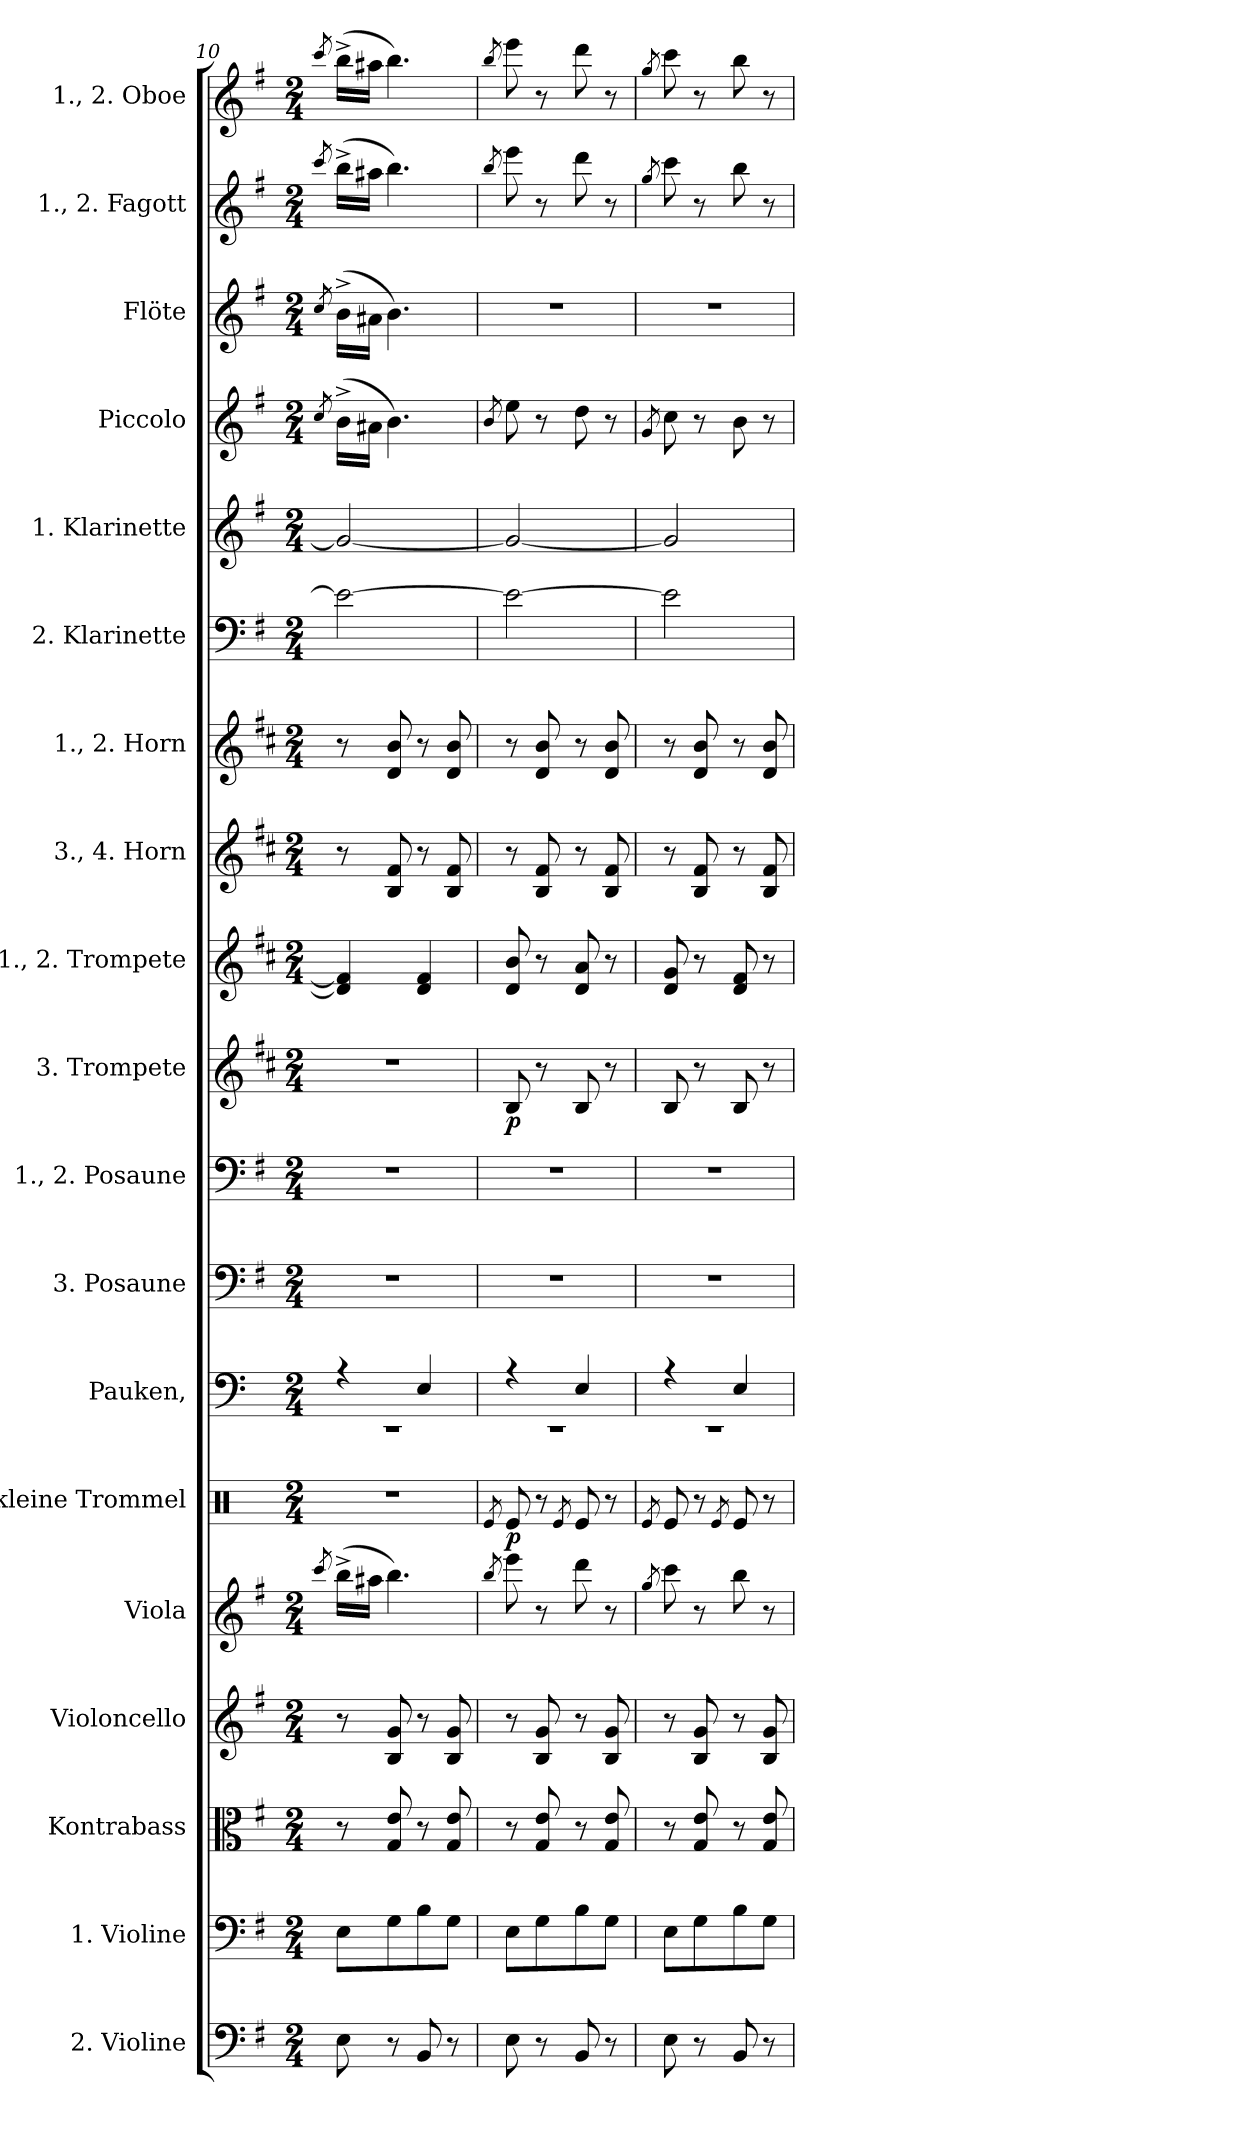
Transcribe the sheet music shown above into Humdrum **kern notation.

**kern	**kern	**kern	**kern	**kern	**kern	**dynam	**kern	**kern	**kern	**kern	**dynam	**kern	**kern	**kern	**kern	**kern	**kern	**kern	**kern	**kern
*part19	*part18	*part17	*part16	*part15	*part14	*part14	*part13	*part12	*part11	*part10	*part10	*part9	*part8	*part7	*part6	*part5	*part4	*part3	*part2	*part1
*staff19	*staff18	*staff17	*staff16	*staff15	*staff14	*staff14	*staff13	*staff12	*staff11	*staff10	*staff10	*staff9	*staff8	*staff7	*staff6	*staff5	*staff4	*staff3	*staff2	*staff1
*I"2. Violine	*I"1. Violine	*I"Kontrabass	*I"Violoncello	*I"Viola	*I"kleine Trommel	*	*I"Pauken,	*I"3. Posaune	*I"1., 2. Posaune	*I"3. Trompete	*	*I"1., 2. Trompete	*I"3., 4. Horn	*I"1., 2. Horn	*I"2. Klarinette	*I"1. Klarinette	*I"Piccolo	*I"Flöte	*I"1., 2. Fagott	*I"1., 2. Oboe
*I'2. Vl.	*I'1. Vl.	*I'Kb.	*I'Vc.	*I'Va.	*I'kl. Tr.	*	*I'Pk.,	*I'3. Pos.	*I'1., 2. Pos.	*I'3. Trp.	*	*I'1., 2. Trp.	*I'3., 4. Hr.	*I'1., 2.  Hr.	*I'2. Klar.	*I'1. Klar.	*I'Picc.	*I'Fl.	*I'1., 2. Fag.	*I'1., 2. Ob.
*clefF4	*clefF4	*clefC3	*clefG2	*clefG2	*clefX	*	*clefF4	*clefF4	*clefF4	*clefG2	*	*clefG2	*clefG2	*clefG2	*clefF4	*clefG2	*clefG2	*clefG2	*clefG2	*clefG2
*ITrd7c12	*	*	*	*	*	*	*	*	*	*ITrd-3c-5	*	*ITrd-3c-5	*ITrd4c7	*ITrd4c7	*	*ITrd1c2	*ITrd1c2	*	*ITrd-7c-12	*
*k[f#]	*k[f#]	*k[f#]	*k[f#]	*k[f#]	*k[]	*	*k[]	*k[f#]	*k[f#]	*k[f#]	*	*k[f#]	*k[f#]	*k[f#]	*k[f#]	*k[b-]	*k[b-]	*k[f#]	*k[f#]	*k[f#]
*M2/4	*M2/4	*M2/4	*M2/4	*M2/4	*M2/4	*	*M2/4	*M2/4	*M2/4	*M2/4	*	*M2/4	*M2/4	*M2/4	*M2/4	*M2/4	*M2/4	*M2/4	*M2/4	*M2/4
=10	=10	=10	=10	=10	=10	=10	=10	=10	=10	=10	=10	=10	=10	=10	=10	=10	=10	=10	=10	=10
.	.	.	.	8qccc/	.	.	.	.	.	.	.	.	.	.	.	.	8qb-/	8qcc/	8qcccc/	8qccc/
*	*	*	*	*	*	*	*^	*	*	*	*	*	*	*	*	*	*	*	*	*
8EE\	8E\L	8r	8r	(>16bb^\LL	2r	.	4r	2rEE	2r	2r	2r	.	4g]/ 4b]/	8r	8r	2e\_	2f/_	(>16a^\LL	(>16b^\LL	(>16bbb^\LL	(>16bb^\LL
.	.	.	.	16aa#X\JJ	.	.	.	.	.	.	.	.	.	.	.	.	.	16g#X\JJ	16a#X\JJ	16aaa#X\JJ	16aa#X\JJ
8r	8G\	8G/ 8e/	8B/ 8g/	4.bb\)	.	.	.	.	.	.	.	.	.	8E/ 8B/	8G/ 8e/	.	.	4.a\)	4.b\)	4.bbb\)	4.bb\)
8BBB/	8B\	8r	8r	.	.	.	4E/	.	.	.	.	.	4g/ 4b/	8r	8r	.	.	.	.	.	.
8r	8G\J	8G/ 8e/	8B/ 8g/	.	.	.	.	.	.	.	.	.	.	8E/ 8B/	8G/ 8e/	.	.	.	.	.	.
=11	=11	=11	=11	=11	=11	=11	=11	=11	=11	=11	=11	=11	=11	=11	=11	=11	=11	=11	=11	=11	=11
.	.	.	.	8qbb/	8qRe/	.	.	.	.	.	.	.	.	.	.	.	.	8qa/	.	8qbbb/	8qbb/
!	!	!	!	!	!	!LO:DY:b	!	!	!	!	!	!LO:DY:b	!	!	!	!	!	!	!	!	!
8EE\	8E\L	8r	8r	8eee\	8Re/	p	4r	2rEE	2r	2r	8e/	p	8g/ 8ee/	8r	8r	2e\_	2f/_	8dd\	2r	8eeee\	8eee\
8r	8G\	8G/ 8e/	8B/ 8g/	8r	8r	.	.	.	.	.	8r	.	8r	8E/ 8B/	8G/ 8e/	.	.	8r	.	8r	8r
.	.	.	.	.	8qRe/	.	.	.	.	.	.	.	.	.	.	.	.	.	.	.	.
8BBB/	8B\	8r	8r	8ddd\	8Re/	.	4E/	.	.	.	8e/	.	8g/ 8dd/	8r	8r	.	.	8cc\	.	8dddd\	8ddd\
8r	8G\J	8G/ 8e/	8B/ 8g/	8r	8r	.	.	.	.	.	8r	.	8r	8E/ 8B/	8G/ 8e/	.	.	8r	.	8r	8r
=12	=12	=12	=12	=12	=12	=12	=12	=12	=12	=12	=12	=12	=12	=12	=12	=12	=12	=12	=12	=12	=12
.	.	.	.	8qgg/	8qRe/	.	.	.	.	.	.	.	.	.	.	.	.	8qf/	.	8qggg/	8qgg/
8EE\	8E\L	8r	8r	8ccc\	8Re/	.	4r	2rEE	2r	2r	8e/	.	8g/ 8cc/	8r	8r	2e\]	2f/]	8b-\	2r	8cccc\	8ccc\
8r	8G\	8G/ 8e/	8B/ 8g/	8r	8r	.	.	.	.	.	8r	.	8r	8E/ 8B/	8G/ 8e/	.	.	8r	.	8r	8r
.	.	.	.	.	8qRe/	.	.	.	.	.	.	.	.	.	.	.	.	.	.	.	.
8BBB/	8B\	8r	8r	8bb\	8Re/	.	4E/	.	.	.	8e/	.	8g/ 8b/	8r	8r	.	.	8a\	.	8bbb\	8bb\
8r	8G\J	8G/ 8e/	8B/ 8g/	8r	8r	.	.	.	.	.	8r	.	8r	8E/ 8B/	8G/ 8e/	.	.	8r	.	8r	8r
*	*	*	*	*	*	*	*v	*v	*	*	*	*	*	*	*	*	*	*	*	*	*
=	=	=	=	=	=	=	=	=	=	=	=	=	=	=	=	=	=	=	=	=
*-	*-	*-	*-	*-	*-	*-	*-	*-	*-	*-	*-	*-	*-	*-	*-	*-	*-	*-	*-	*-
